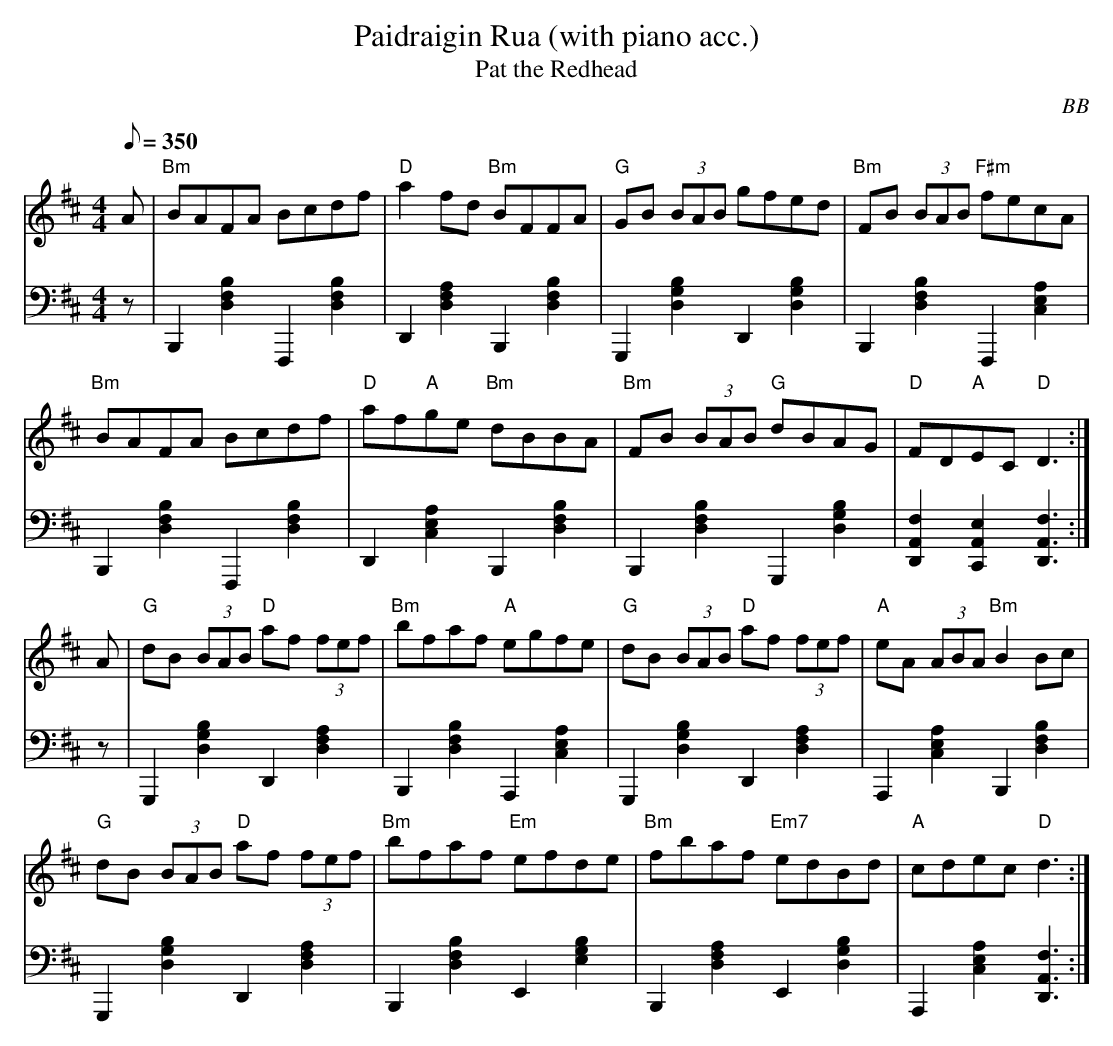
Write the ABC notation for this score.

X:1
T: Paidraigin Rua (with piano acc.)
T: Pat the Redhead
C: BB
Q: 1/8=350
M: 4/4
L: 1/8
V: 1 program 1 110 %fiddle
V: 2 volume=70 clef=bass m=D program 1 01
K: D
[V:1] A|"Bm"BAFA Bcdf|"D"a2 fd "Bm"BFFA|"G"GB (3BAB gfed|"Bm"FB (3BAB "F#m"fecA |
[V:2] z|B,,2[F2B2D2]F,,2[F2D2B2]|D,2[A2D2F2]B,,2[F2B2D2]|G,,2[G2B2D2]D,2[G2B2D2]|\
B,,2[F2B2D2]F,,2[A2C2E2]|
[V:1] "Bm"BAFA Bcdf|"D"af"A"ge "Bm"dBBA|"Bm"FB (3BAB "G"dBAG|"D"FD"A"EC "D"D3 :|
[V:2] B,,2[F2B2D2]F,,2[F2D2B2]|D,2[A2C2E2]B,,2[F2B2D2]|\
B,,2[F2B2D2]G,,2[G2B2D2]|[D,2F2A,2][A,2C,2E2][D,3F3A,3]:|
[V:1] A|"G"dB (3BAB "D"af (3fef|"Bm"bfaf "A"egfe|"G"dB (3BAB "D"af (3fef|\
"A"eA (3ABA "Bm"B2 Bc |
[V:2] z|G,,2[G2B2D2]D,2[A2D2F2]|B,,2[F2B2D2]A,,2[A2C2E2]|G,,2[G2B2D2]D,2[A2D2F2]|\
A,,2[A2C2E2]B,,2[F2B2D2]|
[V:1] "G"dB (3BAB "D"af (3fef|"Bm"bfaf "Em"efde|"Bm"fbaf "Em7"edBd|"A"cdec "D"d3 :|
[V:2] G,,2[G2B2D2]D,2[A2D2F2]|B,,2[F2B2D2]E,2[E2B2G2]|B,,2[F2A2D2]E,2[D2B2G2]|\
A,,2[A2C2E2][D,3F3A,3]:|
